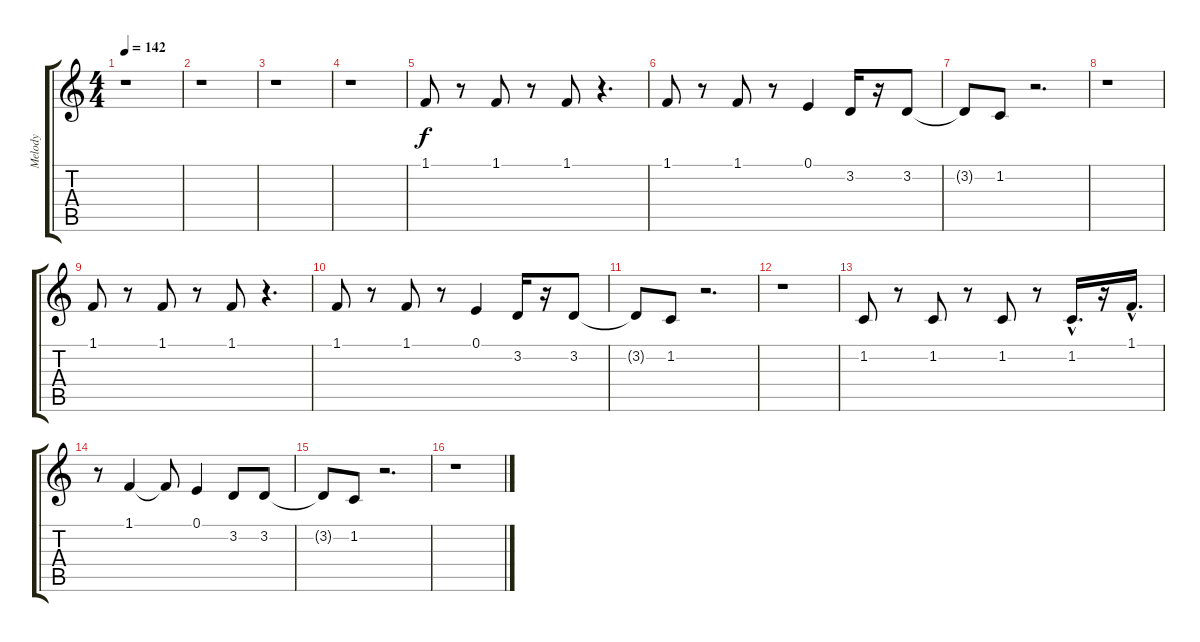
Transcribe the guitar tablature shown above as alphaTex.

\track ("Melody" "Melody") {instrument lead8bassandlead}
\staff {score tabs}
\tuning (E4 B3 G3 D3 A2 E2) {hide}
\ts (4 4)
\tempo 142
\clef g2
\ks c
r.1{dy f} |
r.1 |
r.1 |
r.1 |
1.1.8 r.8 1.1.8 r.8 1.1.8 r.4{d} |
1.1.8 r.8 1.1.8 r.8 0.1.4 3.2.16 r.16 3.2.8 |
3.2{t}.8 1.2.8 r.2{d} |
r.1 |
1.1.8 r.8 1.1.8 r.8 1.1.8 r.4{d} |
1.1.8 r.8 1.1.8 r.8 0.1.4 3.2.16 r.16 3.2.8 |
3.2{t}.8 1.2.8 r.2{d} |
r.1 |
1.2.8 r.8 1.2.8 r.8 1.2.8 r.8 1.2{hac}.16{d} r.16 1.1{hac}.16{d} |
r.8 1.1.4 1.1{t}.8 0.1.4 3.2.8 3.2.8 |
3.2{t}.8 1.2.8 r.2{d} |
r.1
